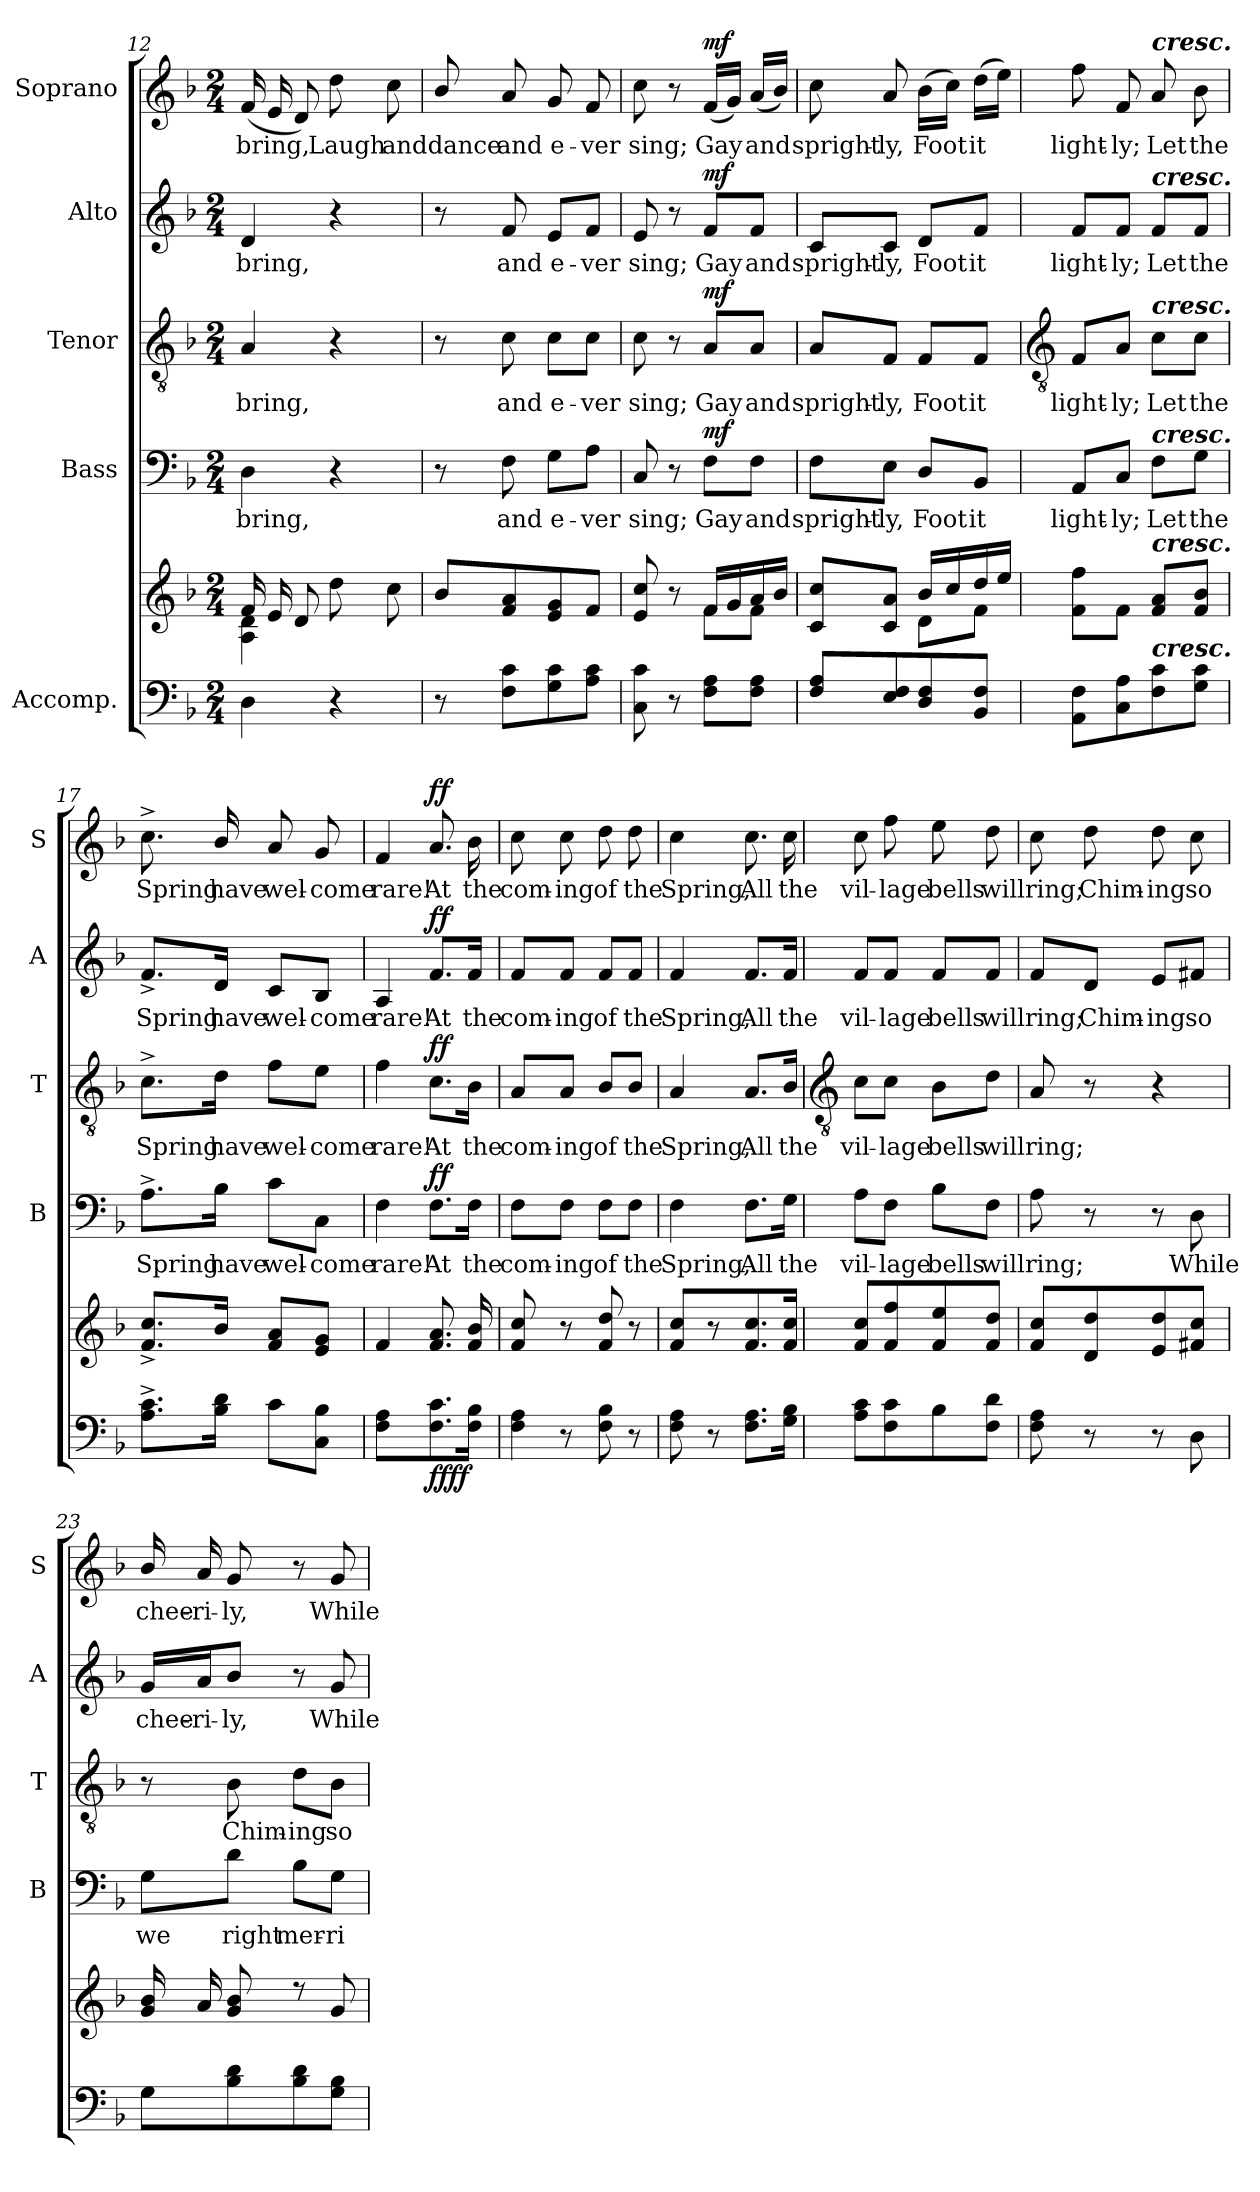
**kern	**kern	**dynam	**kern	**text	**dynam	**kern	**text	**dynam	**kern	**text	**dynam	**kern	**text	**dynam
*part5	*part5	*part5	*part4	*part4	*part4	*part3	*part3	*part3	*part2	*part2	*part2	*part1	*part1	*part1
*staff6	*staff5	*staff5/6	*staff4	*staff4	*staff4	*staff3	*staff3	*staff3	*staff2	*staff2	*staff2	*staff1	*staff1	*staff1
*I"Accomp.	*	*	*I"Bass	*	*	*I"Tenor	*	*	*I"Alto	*	*	*I"Soprano	*	*
*	*	*	*I'B	*	*	*I'T	*	*	*I'A	*	*	*I'S	*	*
*clefF4	*clefG2	*	*clefF4	*	*	*clefGv2	*	*	*clefG2	*	*	*clefG2	*	*
*k[b-]	*k[b-]	*	*k[b-]	*	*	*k[b-]	*	*	*k[b-]	*	*	*k[b-]	*	*
*F:	*F:	*	*F:	*	*	*F:	*	*	*F:	*	*	*F:	*	*
*M2/4	*M2/4	*	*M2/4	*	*	*M2/4	*	*	*M2/4	*	*	*M2/4	*	*
=12	=12	=12	=12	=12	=12	=12	=12	=12	=12	=12	=12	=12	=12	=12
*	*^	*	*	*	*	*	*	*	*	*	*	*	*	*
!	!	!	!	!	!LO:LY:b	!	!	!LO:LY:b	!	!	!LO:LY:b	!	!	!LO:LY:b	!
4D	16fLL	4A\ 4d\	.	4D	bring,	.	4A	bring,	.	4d	bring,	.	(<16fLL	bring,	.
.	16e	.	.	.	.	.	.	.	.	.	.	.	16e	.	.
.	8dJ	.	.	.	.	.	.	.	.	.	.	.	8dJ)	.	.
!	!	!	!	!	!	!	!	!	!	!	!	!	!	!LO:LY:b	!
4r	8ddL	4ryy	.	4r	.	.	4r	.	.	4r	.	.	8dd	Laugh	.
!	!	!	!	!	!	!	!	!	!	!	!	!	!	!LO:LY:b	!
.	8ccJ	.	.	.	.	.	.	.	.	.	.	.	8cc	and	.
=13	=13	=13	=13	=13	=13	=13	=13	=13	=13	=13	=13	=13	=13	=13	=13
!	!	!LO:N:vis=1	!	!	!	!	!	!	!	!	!	!	!	!LO:LY:b	!
8r	8b-/L	2ryy	.	8r	.	.	8r	.	.	8r	.	.	8b-/	dance	.
!	!	!	!	!	!LO:LY:b	!	!	!LO:LY:b	!	!	!LO:LY:b	!	!	!LO:LY:b	!
8F 8cL	8f 8a	.	.	8F	and	.	8c	and	.	8f	and	.	8a	and	.
!	!	!	!	!	!LO:LY:b	!	!	!LO:LY:b	!	!	!LO:LY:b	!	!	!LO:LY:b	!
8G 8c	8e 8g	.	.	8G\L	e-	.	8c\L	e-	.	8e/L	e-	.	8g	e-	.
!	!	!	!	!	!LO:LY:b	!	!	!LO:LY:b	!	!	!LO:LY:b	!	!	!LO:LY:b	!
8A 8cJ	8fJ	.	.	8A\J	-ver	.	8c\J	-ver	.	8f/J	-ver	.	8f	-ver	.
=14	=14	=14	=14	=14	=14	=14	=14	=14	=14	=14	=14	=14	=14	=14	=14
!	!	!	!	!	!LO:LY:b	!	!	!LO:LY:b	!	!	!LO:LY:b	!	!	!LO:LY:b	!
8C 8c	8e 8cc	4ryy	.	8C	sing;	.	8c	sing;	.	8e	sing;	.	8cc	sing;	.
8r	8r	.	.	8r	.	.	8r	.	.	8r	.	.	8r	.	.
!	!	!	!LO:DY:b=2	!	!LO:LY:b	!	!	!LO:LY:b	!	!	!LO:LY:b	!	!	!LO:LY:b	!
!	!	!	!LO:DY:n=1:b	!	!	!LO:DY:b	!	!	!LO:DY:b	!	!	!LO:DY:b	!	!	!LO:DY:b
8F 8AL	16fLL	8f\L	mf mf	8F\L	Gay	mf	8A/L	Gay	mf	8f/L	Gay	mf	(<16fLL	Gay	mf
.	16g	.	.	.	.	.	.	.	.	.	.	.	16gJJ)	.	.
!	!	!	!	!	!LO:LY:b	!	!	!LO:LY:b	!	!	!LO:LY:b	!	!	!LO:LY:b	!
8F 8AJ	16a	8f\J	.	8F\J	and	.	8A/J	and	.	8f/J	and	.	(<16aLL	and	.
.	16b-JJ	.	.	.	.	.	.	.	.	.	.	.	16b-JJ)	.	.
=15	=15	=15	=15	=15	=15	=15	=15	=15	=15	=15	=15	=15	=15	=15	=15
!	!	!	!	!	!LO:LY:b	!	!	!LO:LY:b	!	!	!LO:LY:b	!	!	!LO:LY:b	!
8F 8AL	8c 8ccL	4ryy	.	8F\L	spright-	.	8A/L	spright-	.	8c/L	spright-	.	8cc	spright-	.
!	!	!	!	!	!LO:LY:b	!	!	!LO:LY:b	!	!	!LO:LY:b	!	!	!LO:LY:b	!
8E 8F	8c 8aJ	.	.	8E\J	-ly,	.	8F/J	-ly,	.	8c/J	-ly,	.	8a	-ly,	.
!	!	!	!	!	!LO:LY:b	!	!	!LO:LY:b	!	!	!LO:LY:b	!	!	!LO:LY:b	!
8D/ 8F/	16b-/LL	8d\L	.	8D/L	Foot	.	8F/L	Foot	.	8d/L	Foot	.	(>16b-LL	Foot	.
.	16cc/	.	.	.	.	.	.	.	.	.	.	.	16ccJJ)	.	.
!	!	!	!	!	!LO:LY:b	!	!	!LO:LY:b	!	!	!LO:LY:b	!	!	!LO:LY:b	!
8BB- 8FJ	16dd/	8f\J	.	8BB-/J	it	.	8F/J	it	.	8f/J	it	.	(>16ddLL	it	.
.	16ee/JJ	.	.	.	.	.	.	.	.	.	.	.	16eeJJ)	.	.
*	*v	*v	*	*	*	*	*	*	*	*	*	*	*	*	*
!!LO:LB:g=z
=16	=16	=16	=16	=16	=16	=16	=16	=16	=16	=16	=16	=16	=16	=16
*	*	*	*	*	*	*clefGv2	*	*	*	*	*	*	*	*
!	!	!	!	!LO:LY:b	!	!	!LO:LY:b	!	!	!LO:LY:b	!	!	!LO:LY:b	!
8AA 8FL	8f 8ffL	.	8AA/L	light-	.	8F/L	light-	.	8f/L	light-	.	8ff	light-	.
!	!	!	!	!LO:LY:b	!	!	!LO:LY:b	!	!	!LO:LY:b	!	!	!LO:LY:b	!
8C 8A	8fJ	.	8C/J	-ly;	.	8A/J	-ly;	.	8f/J	-ly;	.	8f	-ly;	.
!	!	!	!	!	!	!	!	!	!	!	!	!LO:TX:a:Bi:t=cresc.	!	!
!	!	!	!	!	!	!	!	!	!LO:TX:a:Bi:t=cresc.	!	!	!	!	!
!	!	!	!	!	!	!LO:TX:a:Bi:t=cresc.	!	!	!	!	!	!	!	!
!	!	!	!LO:TX:a:Bi:t=cresc.	!	!	!	!	!	!	!	!	!	!	!
!	!LO:TX:a:Bi:t=cresc.	!	!	!	!	!	!	!	!	!	!	!	!	!
!LO:TX:a:Bi:t=cresc.	!	!	!	!	!	!	!	!	!	!	!	!	!	!
!	!	!	!	!LO:LY:b	!	!	!LO:LY:b	!	!	!LO:LY:b	!	!	!LO:LY:b	!
8F 8c	8f 8aL	.	8F\L	Let	.	8c\L	Let	.	8f/L	Let	.	8a	Let	.
!	!	!	!	!LO:LY:b	!	!	!LO:LY:b	!	!	!LO:LY:b	!	!	!LO:LY:b	!
8G 8cJ	8f 8b-J	.	8G\J	the	.	8c\J	the	.	8f/J	the	.	8b-	the	.
=17	=17	=17	=17	=17	=17	=17	=17	=17	=17	=17	=17	=17	=17	=17
!	!	!	!	!LO:LY:b	!	!	!LO:LY:b	!	!	!LO:LY:b	!	!	!LO:LY:b	!
8.A^ 8.c^L	8.f^ 8.cc^L	.	8.A^\L	Spring	.	8.c^\L	Spring	.	8.f^/L	Spring	.	8.cc^	Spring	.
!	!	!	!	!LO:LY:b	!	!	!LO:LY:b	!	!	!LO:LY:b	!	!	!LO:LY:b	!
16B- 16dJ	16b-J	.	16B-\Jk	have	.	16d\Jk	have	.	16d/Jk	have	.	16b-/	have	.
!	!	!	!	!LO:LY:b	!	!	!LO:LY:b	!	!	!LO:LY:b	!	!	!LO:LY:b	!
8cL	8f 8aL	.	8c\L	wel-	.	8f\L	wel-	.	8c/L	wel-	.	8a	wel-	.
!	!	!	!	!LO:LY:b	!	!	!LO:LY:b	!	!	!LO:LY:b	!	!	!LO:LY:b	!
8C 8B-J	8e 8gJ	.	8C\J	-come	.	8e\J	-come	.	8B-/J	-come	.	8g	-come	.
=18	=18	=18	=18	=18	=18	=18	=18	=18	=18	=18	=18	=18	=18	=18
!	!	!	!	!LO:LY:b	!	!	!LO:LY:b	!	!	!LO:LY:b	!	!	!LO:LY:b	!
4F 4A	4f	.	4F	rare!	.	4f	rare!	.	4A	rare!	.	4f	rare!	.
!	!	!LO:DY:b=2	!	!LO:LY:b	!	!	!LO:LY:b	!	!	!LO:LY:b	!	!	!LO:LY:b	!
!	!	!LO:DY:n=1:b	!	!	!LO:DY:b	!	!	!LO:DY:b	!	!	!LO:DY:b	!	!	!LO:DY:b
8.F 8.c	8.f 8.aL	ff ff	8.F\L	At	ff	8.c\L	At	ff	8.f/L	At	ff	8.a	At	ff
!	!	!	!	!LO:LY:b	!	!	!LO:LY:b	!	!	!LO:LY:b	!	!	!LO:LY:b	!
16F 16B-J	16f 16b-	.	16F\Jk	the	.	16B-\Jk	the	.	16f/Jk	the	.	16b-	the	.
=19	=19	=19	=19	=19	=19	=19	=19	=19	=19	=19	=19	=19	=19	=19
!	!	!	!	!LO:LY:b	!	!	!LO:LY:b	!	!	!LO:LY:b	!	!	!LO:LY:b	!
8F 8AJ	8f 8ccL	.	8F\L	com-	.	8A/L	com-	.	8f/L	com-	.	8cc	com-	.
!	!	!	!	!LO:LY:b	!	!	!LO:LY:b	!	!	!LO:LY:b	!	!	!LO:LY:b	!
8r	8r	.	8F\J	-ing	.	8A/J	-ing	.	8f/J	-ing	.	8cc	-ing	.
!	!	!	!	!LO:LY:b	!	!	!LO:LY:b	!	!	!LO:LY:b	!	!	!LO:LY:b	!
8F 8B-	8f 8dd	.	8F\L	of	.	8B-/L	of	.	8f/L	of	.	8dd	of	.
!	!	!	!	!LO:LY:b	!	!	!LO:LY:b	!	!	!LO:LY:b	!	!	!LO:LY:b	!
8r	8r	.	8F\J	the	.	8B-/J	the	.	8f/J	the	.	8dd	the	.
=20	=20	=20	=20	=20	=20	=20	=20	=20	=20	=20	=20	=20	=20	=20
!	!	!	!	!LO:LY:b	!	!	!LO:LY:b	!	!	!LO:LY:b	!	!	!LO:LY:b	!
8F 8A	8f 8ccL	.	4F	Spring,	.	4A	Spring,	.	4f	Spring,	.	4cc	Spring,	.
8r	8r	.	.	.	.	.	.	.	.	.	.	.	.	.
!	!	!	!	!LO:LY:b	!	!	!LO:LY:b	!	!	!LO:LY:b	!	!	!LO:LY:b	!
8.F 8.AL	8.f 8.cc	.	8.F\L	All	.	8.A/L	All	.	8.f/L	All	.	8.cc	All	.
!	!	!	!	!LO:LY:b	!	!	!LO:LY:b	!	!	!LO:LY:b	!	!	!LO:LY:b	!
16G 16B-J	16f 16ccJ	.	16G\Jk	the	.	16B-/Jk	the	.	16f/Jk	the	.	16cc	the	.
!!LO:LB:g=z
=21	=21	=21	=21	=21	=21	=21	=21	=21	=21	=21	=21	=21	=21	=21
*	*	*	*	*	*	*clefGv2	*	*	*	*	*	*	*	*
*	*^	*	*	*	*	*	*	*	*	*	*	*	*	*
!	!	!LO:N:vis=1	!	!	!LO:LY:b	!	!	!LO:LY:b	!	!	!LO:LY:b	!	!	!LO:LY:b	!
8A 8cL	8f 8ccL	2ryy	.	8A\L	vil-	.	8c\L	vil-	.	8f/L	vil-	.	8cc	vil-	.
!	!	!	!	!	!LO:LY:b	!	!	!LO:LY:b	!	!	!LO:LY:b	!	!	!LO:LY:b	!
8F 8c	8f 8ff	.	.	8F\J	-lage	.	8c\J	-lage	.	8f/J	-lage	.	8ff	-lage	.
!	!	!	!	!	!LO:LY:b	!	!	!LO:LY:b	!	!	!LO:LY:b	!	!	!LO:LY:b	!
8B-	8f 8ee	.	.	8B-\L	bells	.	8B-\L	bells	.	8f/L	bells	.	8ee	bells	.
!	!	!	!	!	!LO:LY:b	!	!	!LO:LY:b	!	!	!LO:LY:b	!	!	!LO:LY:b	!
8F 8dJ	8f 8ddJ	.	.	8F\J	will	.	8d\J	will	.	8f/J	will	.	8dd	will	.
=22	=22	=22	=22	=22	=22	=22	=22	=22	=22	=22	=22	=22	=22	=22	=22
!	!	!LO:N:vis=1	!	!	!LO:LY:b	!	!	!LO:LY:b	!	!	!LO:LY:b	!	!	!LO:LY:b	!
8F 8A	8f 8ccL	2ryy	.	8A	ring;	.	8A	ring;	.	8f/L	ring;	.	8cc	ring;	.
!	!	!	!	!	!	!	!	!	!	!	!LO:LY:b	!	!	!LO:LY:b	!
8r	8d 8dd	.	.	8r	.	.	8r	.	.	8d/J	Chim-	.	8dd	Chim-	.
!	!	!	!	!	!	!	!	!	!	!	!LO:LY:b	!	!	!LO:LY:b	!
8r	8e 8dd	.	.	8r	.	.	4r	.	.	8e/L	-ing	.	8dd	-ing	.
!	!	!	!	!	!LO:LY:b	!	!	!	!	!	!LO:LY:b	!	!	!LO:LY:b	!
8D	8f#X 8ccJ	.	.	8D	While	.	.	.	.	8f#X/J	so	.	8cc	so	.
=23	=23	=23	=23	=23	=23	=23	=23	=23	=23	=23	=23	=23	=23	=23	=23
!	!	!LO:N:vis=1	!	!	!LO:LY:b	!	!	!	!	!	!LO:LY:b	!	!	!LO:LY:b	!
8GL	16g/ 16b-/LL	2ryy	.	8G\L	we	.	8r	.	.	16g/LL	chee-	.	16b-/	chee-	.
!	!	!	!	!	!	!	!	!	!	!	!LO:LY:b	!	!	!LO:LY:b	!
.	16a	.	.	.	.	.	.	.	.	16a/J	-ri-	.	16a	-ri-	.
!	!	!	!	!	!LO:LY:b	!	!	!LO:LY:b	!	!	!LO:LY:b	!	!	!LO:LY:b	!
8B- 8d	8g 8b-J	.	.	8d\J	right	.	8B-	Chim-	.	8b-/J	-ly,	.	8g	-ly,	.
!	!	!	!	!	!LO:LY:b	!	!	!LO:LY:b	!	!	!	!	!	!	!
8B- 8d	8r	.	.	8B-\L	mer-	.	8d\L	-ing	.	8r	.	.	8r	.	.
!	!	!	!	!	!LO:LY:b	!	!	!LO:LY:b	!	!	!LO:LY:b	!	!	!LO:LY:b	!
8G 8B-J	8g	.	.	8G\J	-ri-	.	8B-\J	so	.	8g	While	.	8g	While	.
*	*v	*v	*	*	*	*	*	*	*	*	*	*	*	*	*
=	=	=	=	=	=	=	=	=	=	=	=	=	=	=
*-	*-	*-	*-	*-	*-	*-	*-	*-	*-	*-	*-	*-	*-	*-
